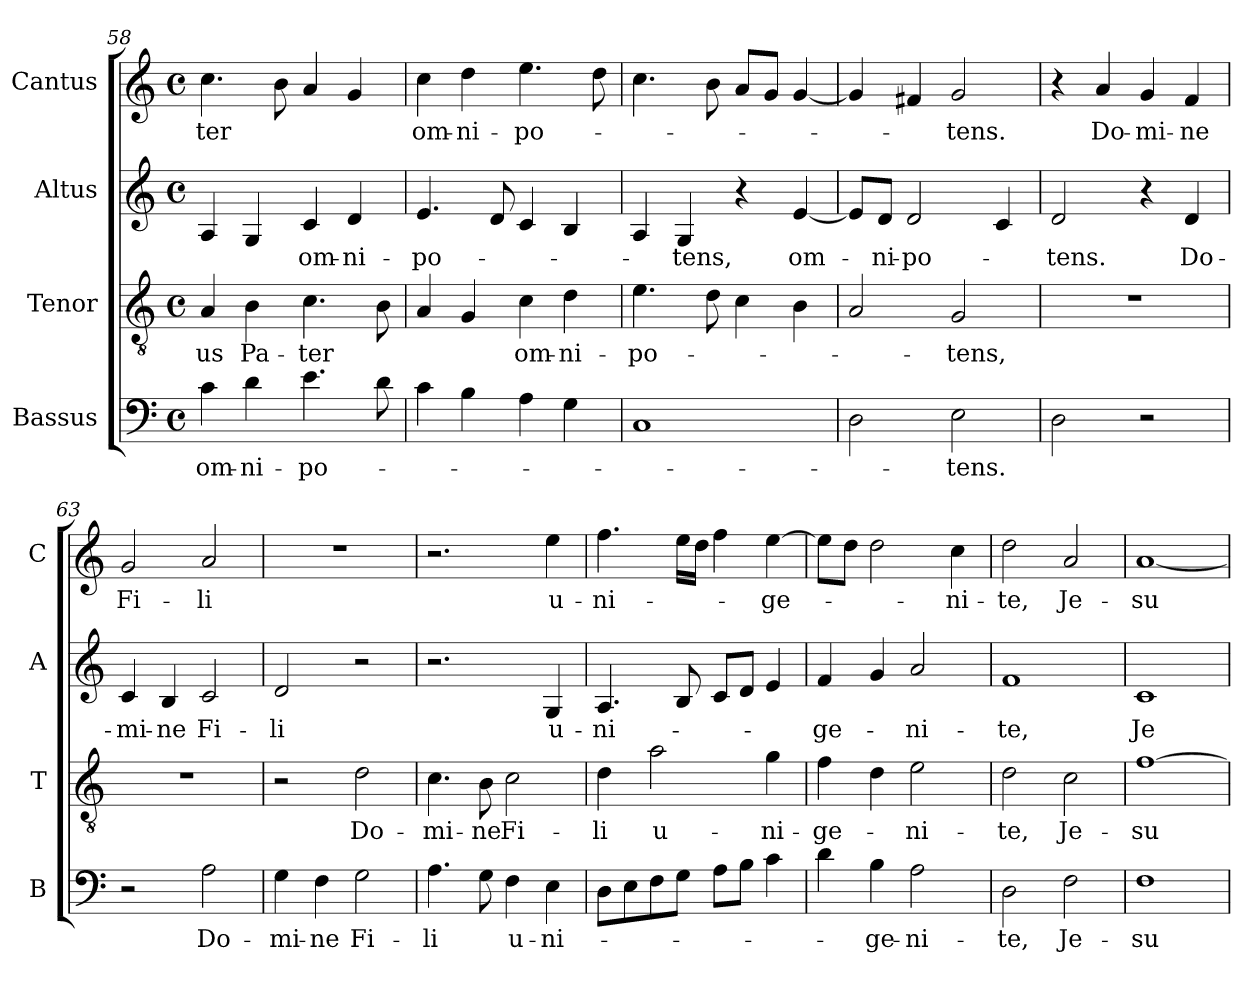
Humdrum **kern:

**kern	**text	**kern	**text	**kern	**text	**kern	**text
*part4	*part4	*part3	*part3	*part2	*part2	*part1	*part1
*staff4	*staff4	*staff3	*staff3	*staff2	*staff2	*staff1	*staff1
*I"Bassus	*	*I"Tenor	*	*I"Altus	*	*I"Cantus	*
*I'B	*	*I'T	*	*I'A	*	*I'C	*
*clefF4	*	*clefGv2	*	*clefG2	*	*clefG2	*
*k[]	*	*k[]	*	*k[]	*	*k[]	*
*C:	*	*C:	*	*C:	*	*C:	*
*M4/4	*	*M4/4	*	*M4/4	*	*M4/4	*
*met(c)	*	*met(c)	*	*met(c)	*	*met(c)	*
=58	=58	=58	=58	=58	=58	=58	=58
!	!LO:LY:b	!	!	!	!	!	!
!	!	!	!LO:LY:b	!	!	!	!
!	!	!	!	!	!	!	!LO:LY:b
4c\	om-	4A/	-us	4A/	.	4.cc\	-ter
!	!LO:LY:b	!	!	!	!	!	!
!	!	!	!LO:LY:b	!	!	!	!
4d\	-ni-	4B\	Pa-	4G/	.	.	.
.	.	.	.	.	.	8b\	.
!	!LO:LY:b	!	!	!	!	!	!
!	!	!	!LO:LY:b	!	!	!	!
!	!	!	!	!	!LO:LY:b	!	!
4.e\	-po-	4.c\	-ter	4c/	om-	4a/	.
!	!	!	!	!	!LO:LY:b	!	!
.	.	.	.	4d/	-ni-	4g/	.
8d\	.	8B\	.	.	.	.	.
=59	=59	=59	=59	=59	=59	=59	=59
!	!	!	!	!	!LO:LY:b	!	!
!	!	!	!	!	!	!	!LO:LY:b
4c\	.	4A/	.	4.e/	-po-	4cc\	om-
!	!	!	!	!	!	!	!LO:LY:b
4B\	.	4G/	.	.	.	4dd\	-ni-
.	.	.	.	8d/	.	.	.
!	!	!	!LO:LY:b	!	!	!	!
!	!	!	!	!	!	!	!LO:LY:b
4A\	.	4c\	om-	4c/	.	4.ee\	-po-
!	!	!	!LO:LY:b	!	!	!	!
4G\	.	4d\	-ni-	4B/	.	.	.
.	.	.	.	.	.	8dd\	.
!!LO:LB:g=z
=60	=60	=60	=60	=60	=60	=60	=60
!	!	!	!LO:LY:b	!	!	!	!
1C	.	4.e\	-po-	4A/	.	4.cc\	.
!	!	!	!	!	!LO:LY:b	!	!
.	.	.	.	4G/	-tens,	.	.
.	.	8d\	.	.	.	8b\	.
.	.	4c\	.	4r	.	8a/L	.
.	.	.	.	.	.	8g/J	.
!	!	!	!	!	!LO:LY:b	!	!
.	.	4B\	.	[4e/	om-	[4g/	.
=61	=61	=61	=61	=61	=61	=61	=61
2D\	.	2A/	.	8e/L]	.	4g/]	.
!	!	!	!	!	!LO:LY:b	!	!
.	.	.	.	8d/J	-ni-	.	.
!	!	!	!	!	!LO:LY:b	!	!
.	.	.	.	2d/	-po-	4f#X/	.
!	!LO:LY:b	!	!	!	!	!	!
!	!	!	!LO:LY:b	!	!	!	!
!	!	!	!	!	!	!	!LO:LY:b
2E\	-tens.	2G/	-tens,	.	.	2g/	-tens.
.	.	.	.	4c/	.	.	.
=62	=62	=62	=62	=62	=62	=62	=62
!	!	!	!	!	!LO:LY:b	!	!
2D\	.	1r	.	2d/	-tens.	4r	.
!	!	!	!	!	!	!	!LO:LY:b
.	.	.	.	.	.	4a/	Do-
!	!	!	!	!	!	!	!LO:LY:b
2r	.	.	.	4r	.	4g/	-mi-
!	!	!	!	!	!LO:LY:b	!	!
!	!	!	!	!	!	!	!LO:LY:b
.	.	.	.	4d/	Do-	4f/	-ne
=63	=63	=63	=63	=63	=63	=63	=63
!	!	!	!	!	!LO:LY:b	!	!
!	!	!	!	!	!	!	!LO:LY:b
2r	.	1r	.	4c/	-mi-	2g/	Fi-
!	!	!	!	!	!LO:LY:b	!	!
.	.	.	.	4B/	-ne	.	.
!	!LO:LY:b	!	!	!	!	!	!
!	!	!	!	!	!LO:LY:b	!	!
!	!	!	!	!	!	!	!LO:LY:b
2A\	Do-	.	.	2c/	Fi-	2a/	-li
=64	=64	=64	=64	=64	=64	=64	=64
!	!LO:LY:b	!	!	!	!	!	!
!	!	!	!	!	!LO:LY:b	!	!
4G\	-mi-	2r	.	2d/	-li	1r	.
!	!LO:LY:b	!	!	!	!	!	!
4F\	-ne	.	.	.	.	.	.
!	!LO:LY:b	!	!	!	!	!	!
!	!	!	!LO:LY:b	!	!	!	!
2G\	Fi-	2d\	Do-	2r	.	.	.
=65	=65	=65	=65	=65	=65	=65	=65
!	!LO:LY:b	!	!	!	!	!	!
!	!	!	!LO:LY:b	!	!	!	!
4.A\	-li	4.c\	-mi-	2.r	.	2.r	.
!	!	!	!LO:LY:b	!	!	!	!
8G\	.	8B\	-ne	.	.	.	.
!	!LO:LY:b	!	!	!	!	!	!
!	!	!	!LO:LY:b	!	!	!	!
4F\	u-	2c\	Fi-	.	.	.	.
!	!LO:LY:b	!	!	!	!	!	!
!	!	!	!	!	!LO:LY:b	!	!
!	!	!	!	!	!	!	!LO:LY:b
4E\	-ni-	.	.	4G/	u-	4ee\	u-
=66	=66	=66	=66	=66	=66	=66	=66
!	!	!	!LO:LY:b	!	!	!	!
!	!	!	!	!	!LO:LY:b	!	!
!	!	!	!	!	!	!	!LO:LY:b
8D\L	.	4d\	-li	4.A/	-ni-	4.ff\	-ni-
8E\	.	.	.	.	.	.	.
!	!	!	!LO:LY:b	!	!	!	!
8F\	.	2a\	u-	.	.	.	.
8G\J	.	.	.	8B/	.	16ee\LL	.
.	.	.	.	.	.	16dd\JJ	.
8A\L	.	.	.	8c/L	.	4ff\	.
8B\J	.	.	.	8d/J	.	.	.
!	!	!	!LO:LY:b	!	!	!	!
!	!	!	!	!	!	!	!LO:LY:b
4c\	.	4g\	-ni-	4e/	.	[4ee\	-ge-
!!LO:LB:g=z
=67	=67	=67	=67	=67	=67	=67	=67
!	!	!	!LO:LY:b	!	!	!	!
!	!	!	!	!	!LO:LY:b	!	!
4d\	.	4f\	-ge-	4f/	-ge-	8ee\L]	.
.	.	.	.	.	.	8dd\J	.
!	!LO:LY:b	!	!	!	!	!	!
4B\	-ge-	4d\	.	4g/	.	2dd\	.
!	!LO:LY:b	!	!	!	!	!	!
!	!	!	!LO:LY:b	!	!	!	!
!	!	!	!	!	!LO:LY:b	!	!
2A\	-ni-	2e\	-ni-	2a/	-ni-	.	.
!	!	!	!	!	!	!	!LO:LY:b
.	.	.	.	.	.	4cc\	-ni-
=68	=68	=68	=68	=68	=68	=68	=68
!	!LO:LY:b	!	!	!	!	!	!
!	!	!	!LO:LY:b	!	!	!	!
!	!	!	!	!	!LO:LY:b	!	!
!	!	!	!	!	!	!	!LO:LY:b
2D\	-te,	2d\	-te,	1f	-te,	2dd\	-te,
!	!LO:LY:b	!	!	!	!	!	!
!	!	!	!LO:LY:b	!	!	!	!
!	!	!	!	!	!	!	!LO:LY:b
2F\	Je-	2c\	Je-	.	.	2a/	Je-
=69	=69	=69	=69	=69	=69	=69	=69
!	!LO:LY:b	!	!	!	!	!	!
!	!	!	!LO:LY:b	!	!	!	!
!	!	!	!	!	!LO:LY:b	!	!
!	!	!	!	!	!	!	!LO:LY:b
1F	-su	[1f	-su	1c	Je-	[1a	-su
=	=	=	=	=	=	=	=
*-	*-	*-	*-	*-	*-	*-	*-
